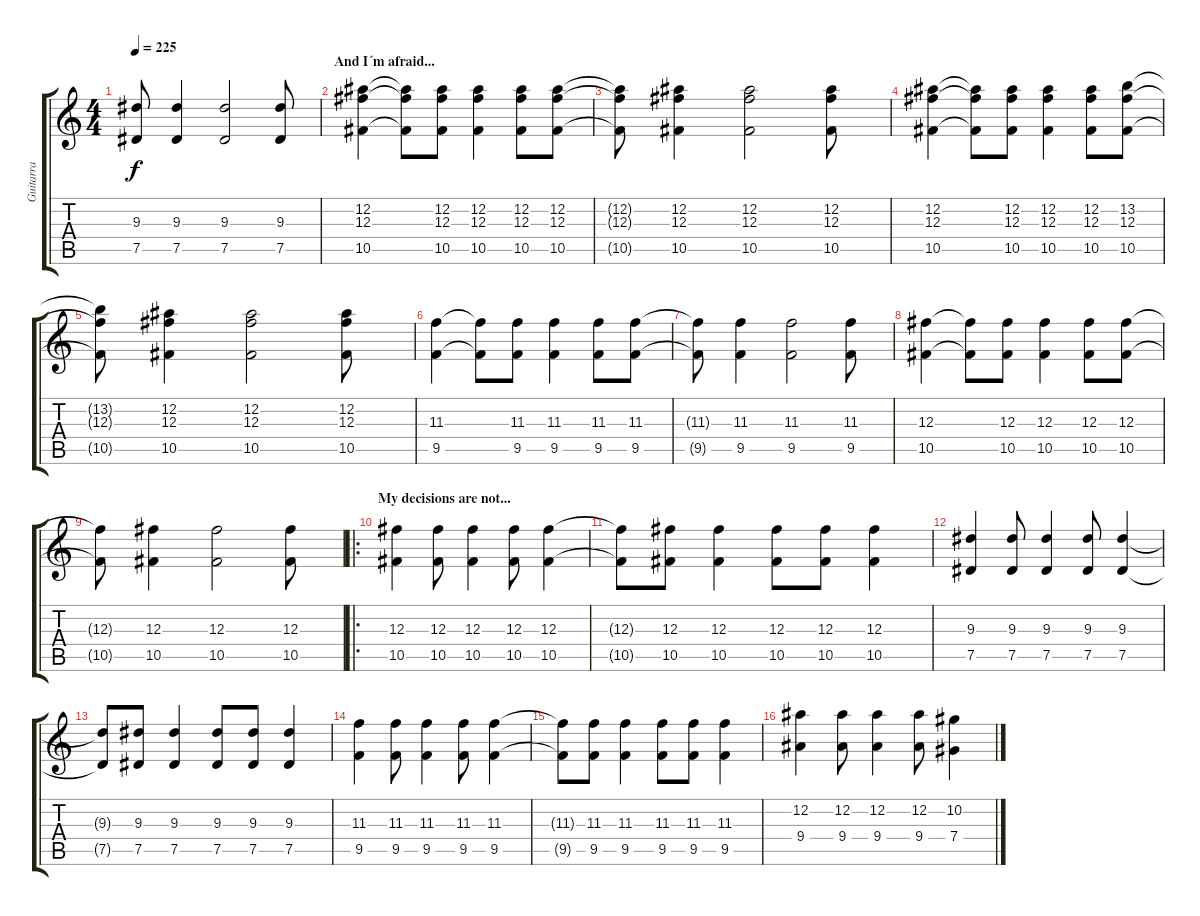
\track ("Guitarra" "Guitarra") {instrument distortionguitar}
\staff {score tabs}
\tuning (Eb4 Bb3 Gb3 Db3 Ab2 Eb2) {hide}
\ts (4 4)
\tempo 225
\clef g2
\ks c
(9.3{t} 7.5{t}).8{dy f} (9.3 7.5).4 (9.3 7.5).2 (9.3 7.5).8 |
\section ("" "And I´m afraid...")
(12.2 12.3 10.5).4 (12.2{t} 12.3{t} 10.5{t}).8 (12.2 12.3 10.5).8 (12.2 12.3 10.5).4 (12.2 12.3 10.5).8 (12.2 12.3 10.5).8 |
(12.2{t} 12.3{t} 10.5{t}).8 (12.2 12.3 10.5).4 (12.2 12.3 10.5).2 (12.2 12.3 10.5).8 |
(12.2 12.3 10.5).4 (12.2{t} 12.3{t} 10.5{t}).8 (12.2 12.3 10.5).8 (12.2 12.3 10.5).4 (12.2 12.3 10.5).8 (13.2 12.3 10.5).8 |
(13.2{t} 12.3{t} 10.5{t}).8 (12.2 12.3 10.5).4 (12.2 12.3 10.5).2 (12.2 12.3 10.5).8 |
(11.3 9.5).4 (11.3{t} 9.5{t}).8 (11.3 9.5).8 (11.3 9.5).4 (11.3 9.5).8 (11.3 9.5).8 |
(11.3{t} 9.5{t}).8 (11.3 9.5).4 (11.3 9.5).2 (11.3 9.5).8 |
(12.3 10.5).4 (12.3{t} 10.5{t}).8 (12.3 10.5).8 (12.3 10.5).4 (12.3 10.5).8 (12.3 10.5).8 |
(12.3{t} 10.5{t}).8 (12.3 10.5).4 (12.3 10.5).2 (12.3 10.5).8 |
\ro
\section ("" "My decisions are not...")
(12.3 10.5).4 (12.3 10.5).8 (12.3 10.5).4 (12.3 10.5).8 (12.3 10.5).4 |
(12.3{t} 10.5{t}).8 (12.3 10.5).8 (12.3 10.5).4 (12.3 10.5).8 (12.3 10.5).8 (12.3 10.5).4 |
(9.3 7.5).4 (9.3 7.5).8 (9.3 7.5).4 (9.3 7.5).8 (9.3 7.5).4 |
(9.3{t} 7.5{t}).8 (9.3 7.5).8 (9.3 7.5).4 (9.3 7.5).8 (9.3 7.5).8 (9.3 7.5).4 |
(11.3 9.5).4 (11.3 9.5).8 (11.3 9.5).4 (11.3 9.5).8 (11.3 9.5).4 |
(11.3{t} 9.5{t}).8 (11.3 9.5).8 (11.3 9.5).4 (11.3 9.5).8 (11.3 9.5).8 (11.3 9.5).4 |
(12.2 9.4).4 (12.2 9.4).8 (12.2 9.4).4 (12.2 9.4).8 (10.2 7.4).4
